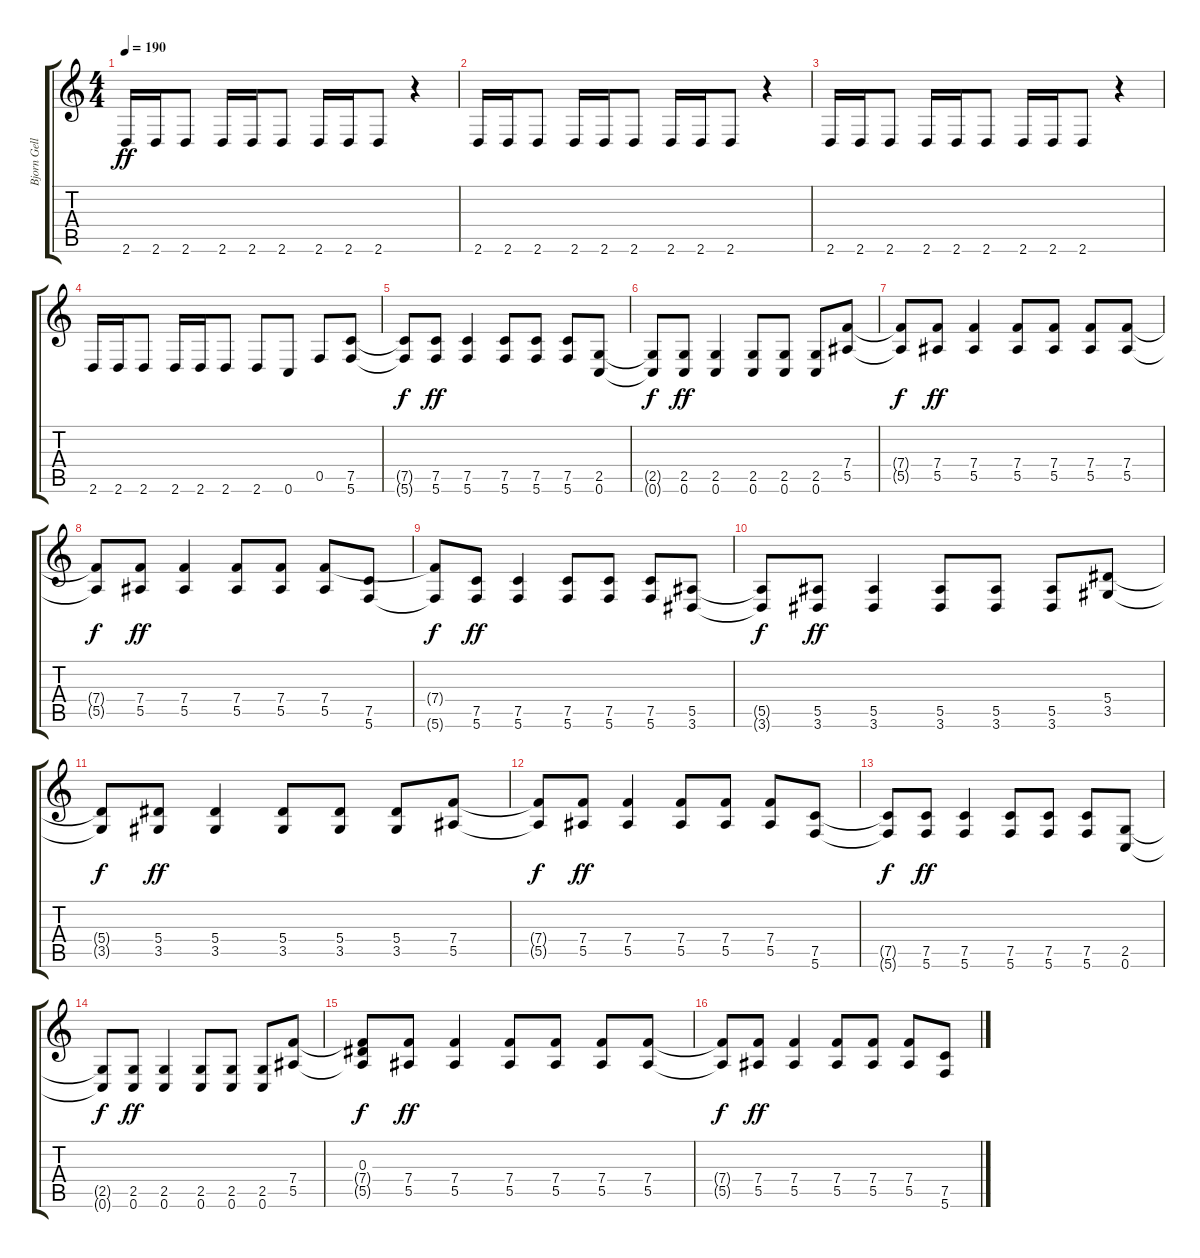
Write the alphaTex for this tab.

\track ("Bjorn Gellotte" "Bjorn Gell") {instrument distortionguitar}
\staff {score tabs}
\tuning (C4 G3 Eb3 Bb2 F2 C2) {hide}
\ts (4 4)
\tempo 190
\clef g2
\ks c
2.6.16{dy ff} 2.6.16 2.6.8 2.6.16 2.6.16 2.6.8 2.6.16 2.6.16 2.6.8 r.4 |
2.6.16 2.6.16 2.6.8 2.6.16 2.6.16 2.6.8 2.6.16 2.6.16 2.6.8 r.4 |
2.6.16 2.6.16 2.6.8 2.6.16 2.6.16 2.6.8 2.6.16 2.6.16 2.6.8 r.4 |
2.6.16 2.6.16 2.6.8 2.6.16 2.6.16 2.6.8 2.6.8 0.6.8 0.5.8 (7.5 5.6).8 |
(7.5{t} 5.6{t}).8{dy f} (7.5 5.6).8{dy ff} (7.5 5.6).4 (7.5 5.6).8 (7.5 5.6).8 (7.5 5.6).8 (2.5 0.6).8 |
(2.5{t} 0.6{t}).8{dy f} (2.5 0.6).8{dy ff} (2.5 0.6).4 (2.5 0.6).8 (2.5 0.6).8 (2.5 0.6).8 (7.4 5.5).8 |
(7.4{t} 5.5{t}).8{dy f} (7.4 5.5).8{dy ff} (7.4 5.5).4 (7.4 5.5).8 (7.4 5.5).8 (7.4 5.5).8 (7.4 5.5).8 |
(7.4{t} 5.5{t}).8{dy f} (7.4 5.5).8{dy ff} (7.4 5.5).4 (7.4 5.5).8 (7.4 5.5).8 (7.4 5.5).8 (7.5 5.6).8 |
(7.4{t} 5.6{t}).8{dy f} (7.5 5.6).8{dy ff} (7.5 5.6).4 (7.5 5.6).8 (7.5 5.6).8 (7.5 5.6).8 (5.5 3.6).8 |
(5.5{t} 3.6{t}).8{dy f} (5.5 3.6).8{dy ff} (5.5 3.6).4 (5.5 3.6).8 (5.5 3.6).8 (5.5 3.6).8 (5.4 3.5).8 |
(5.4{t} 3.5{t}).8{dy f} (5.4 3.5).8{dy ff} (5.4 3.5).4 (5.4 3.5).8 (5.4 3.5).8 (5.4 3.5).8 (7.4 5.5).8 |
(7.4{t} 5.5{t}).8{dy f} (7.4 5.5).8{dy ff} (7.4 5.5).4 (7.4 5.5).8 (7.4 5.5).8 (7.4 5.5).8 (7.5 5.6).8 |
(7.5{t} 5.6{t}).8{dy f} (7.5 5.6).8{dy ff} (7.5 5.6).4 (7.5 5.6).8 (7.5 5.6).8 (7.5 5.6).8 (2.5 0.6).8 |
(2.5{t} 0.6{t}).8{dy f} (2.5 0.6).8{dy ff} (2.5 0.6).4 (2.5 0.6).8 (2.5 0.6).8 (2.5 0.6).8 (7.4 5.5).8 |
(0.3 7.4{t} 5.5{t}).8{dy f} (7.4 5.5).8{dy ff} (7.4 5.5).4 (7.4 5.5).8 (7.4 5.5).8 (7.4 5.5).8 (7.4 5.5).8 |
(7.4{t} 5.5{t}).8{dy f} (7.4 5.5).8{dy ff} (7.4 5.5).4 (7.4 5.5).8 (7.4 5.5).8 (7.4 5.5).8 (7.5 5.6).8
